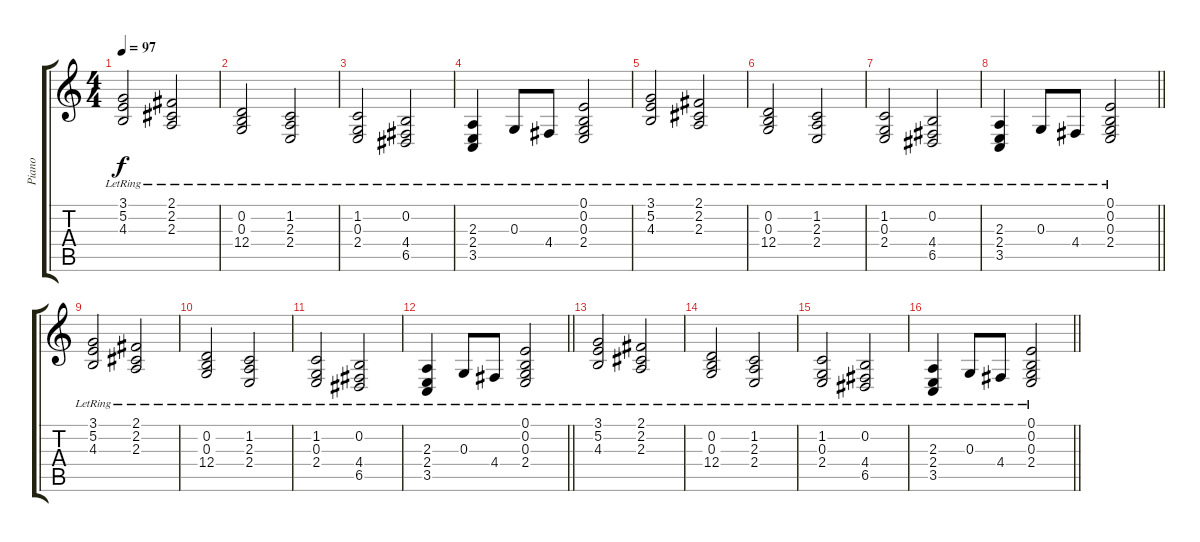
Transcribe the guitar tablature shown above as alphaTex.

\track ("Piano" "Piano") {instrument acousticgrandpiano}
\staff {score tabs}
\tuning (E4 B3 G3 D3 A2 E2) {hide}
\ts (4 4)
\tempo 97
\clef g2
\ks c
(3.1{lr} 5.2{lr} 4.3{lr}).2{dy f} (2.1{lr} 2.2{lr} 2.3{lr}).2 |
(0.2{lr} 0.3{lr} 12.4{lr}).2 (1.2{lr} 2.3{lr} 2.4{lr}).2 |
(1.2{lr} 0.3{lr} 2.4{lr}).2 (0.2{lr} 4.4{lr} 6.5{lr}).2 |
(2.3{lr} 2.4{lr} 3.5{lr}).4 0.3{lr}.8 4.4{lr}.8 (0.1{lr} 0.2{lr} 0.3{lr} 2.4{lr}).2 |
(3.1{lr} 5.2{lr} 4.3{lr}).2 (2.1{lr} 2.2{lr} 2.3{lr}).2 |
(0.2{lr} 0.3{lr} 12.4{lr}).2 (1.2{lr} 2.3{lr} 2.4{lr}).2 |
(1.2{lr} 0.3{lr} 2.4{lr}).2 (0.2{lr} 4.4{lr} 6.5{lr}).2 |
\barLineRight lightlight
(2.3{lr} 2.4{lr} 3.5{lr}).4 0.3{lr}.8 4.4{lr}.8 (0.1{lr} 0.2{lr} 0.3{lr} 2.4{lr}).2 |
(3.1{lr} 5.2{lr} 4.3{lr}).2 (2.1{lr} 2.2{lr} 2.3{lr}).2 |
(0.2{lr} 0.3{lr} 12.4{lr}).2 (1.2{lr} 2.3{lr} 2.4{lr}).2 |
(1.2{lr} 0.3{lr} 2.4{lr}).2 (0.2{lr} 4.4{lr} 6.5{lr}).2 |
\barLineRight lightlight
(2.3{lr} 2.4{lr} 3.5{lr}).4 0.3{lr}.8 4.4{lr}.8 (0.1{lr} 0.2{lr} 0.3{lr} 2.4{lr}).2 |
(3.1{lr} 5.2{lr} 4.3{lr}).2 (2.1{lr} 2.2{lr} 2.3{lr}).2 |
(0.2{lr} 0.3{lr} 12.4{lr}).2 (1.2{lr} 2.3{lr} 2.4{lr}).2 |
(1.2{lr} 0.3{lr} 2.4{lr}).2 (0.2{lr} 4.4{lr} 6.5{lr}).2 |
\barLineRight lightlight
(2.3{lr} 2.4{lr} 3.5{lr}).4 0.3{lr}.8 4.4{lr}.8 (0.1{lr} 0.2{lr} 0.3{lr} 2.4{lr}).2
